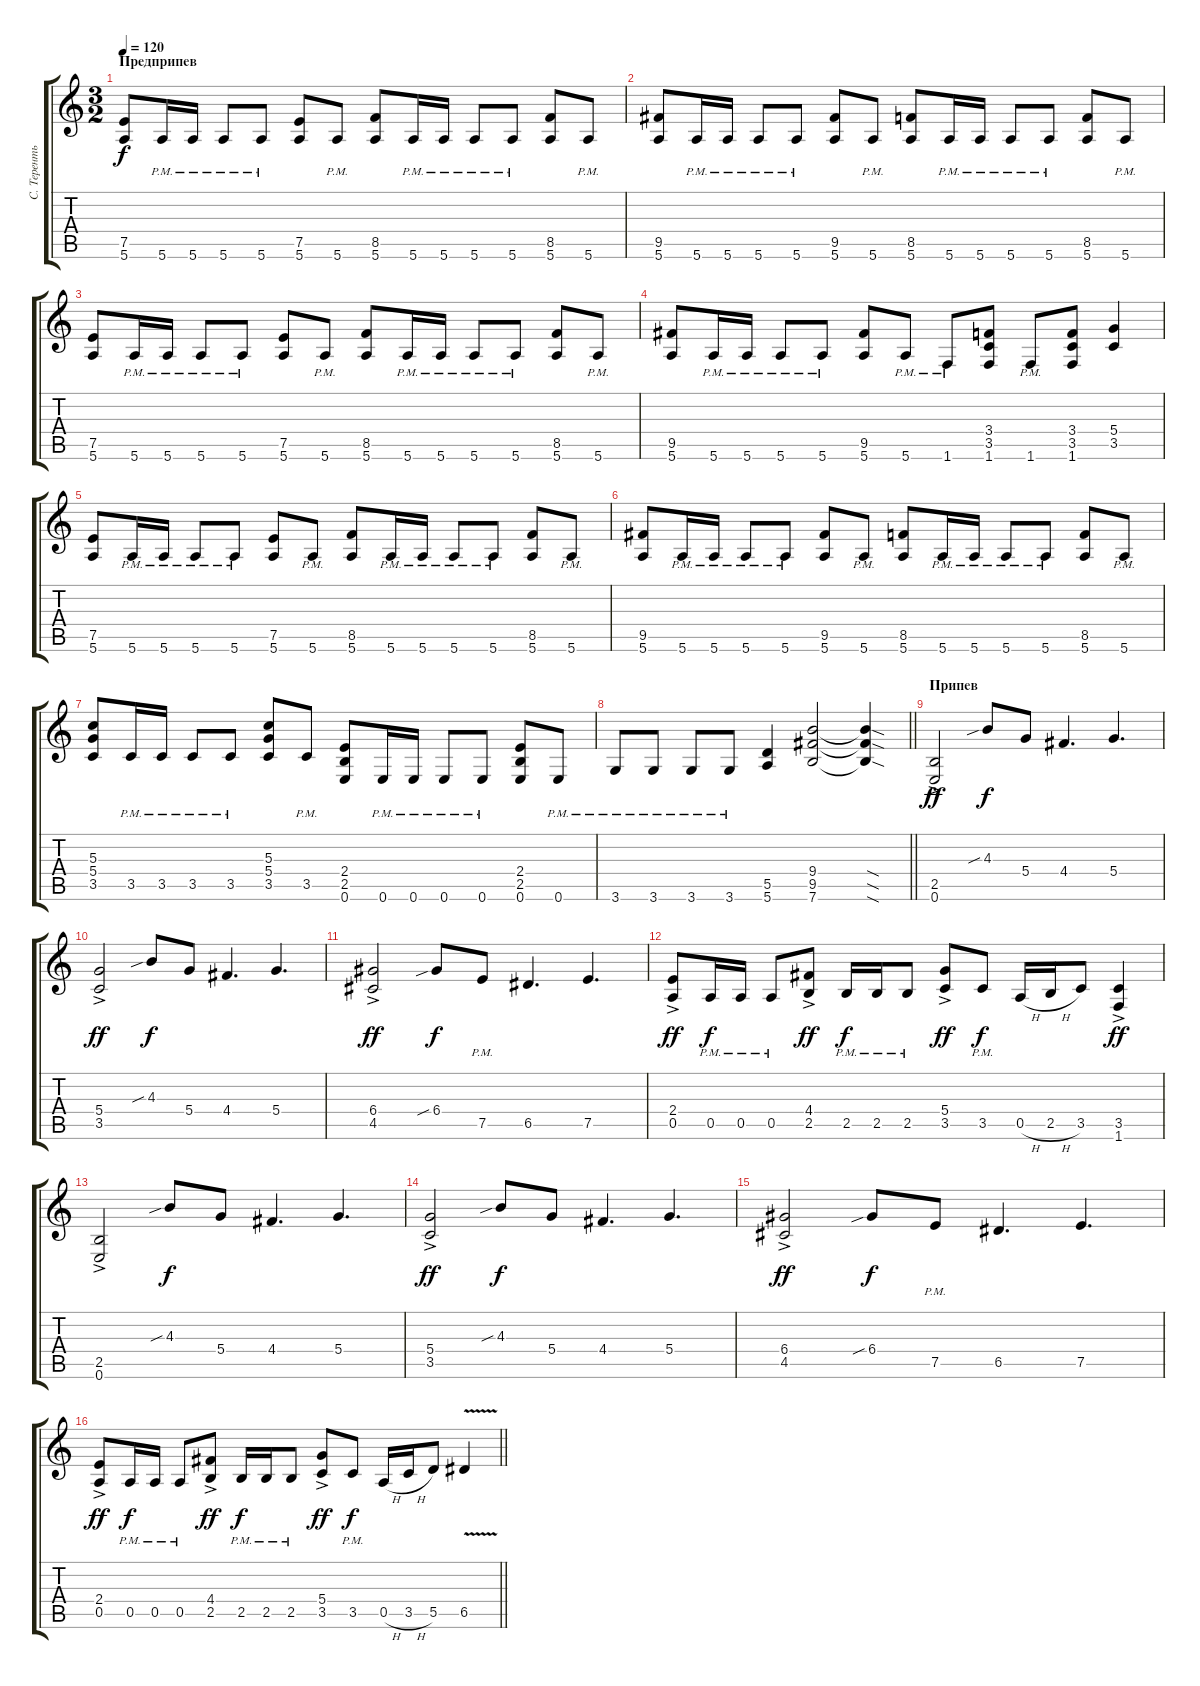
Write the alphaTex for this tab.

\track ("С. Терентьев" "С. Теренть") {instrument distortionguitar}
\staff {score tabs}
\tuning (E4 B3 G3 D3 A2 E2) {hide}
\ts (3 2)
\section ("" "Предприпев")
\tempo 120
\clef g2
\ks c
(7.5 5.6).8{dy f} 5.6{pm}.16 5.6{pm}.16 5.6{pm}.8 5.6{pm}.8 (7.5 5.6).8 5.6{pm}.8 (8.5 5.6).8 5.6{pm}.16 5.6{pm}.16 5.6{pm}.8 5.6{pm}.8 (8.5 5.6).8 5.6{pm}.8 |
(9.5 5.6).8 5.6{pm}.16 5.6{pm}.16 5.6{pm}.8 5.6{pm}.8 (9.5 5.6).8 5.6{pm}.8 (8.5 5.6).8 5.6{pm}.16 5.6{pm}.16 5.6{pm}.8 5.6{pm}.8 (8.5 5.6).8 5.6{pm}.8 |
(7.5 5.6).8 5.6{pm}.16 5.6{pm}.16 5.6{pm}.8 5.6{pm}.8 (7.5 5.6).8 5.6{pm}.8 (8.5 5.6).8 5.6{pm}.16 5.6{pm}.16 5.6{pm}.8 5.6{pm}.8 (8.5 5.6).8 5.6{pm}.8 |
(9.5 5.6).8 5.6{pm}.16 5.6{pm}.16 5.6{pm}.8 5.6{pm}.8 (9.5 5.6).8 5.6{pm}.8 1.6{pm}.8 (3.4 3.5 1.6).8 1.6{pm}.8 (3.4 3.5 1.6).8 (5.4 3.5).4 |
(7.5 5.6).8 5.6{pm}.16 5.6{pm}.16 5.6{pm}.8 5.6{pm}.8 (7.5 5.6).8 5.6{pm}.8 (8.5 5.6).8 5.6{pm}.16 5.6{pm}.16 5.6{pm}.8 5.6{pm}.8 (8.5 5.6).8 5.6{pm}.8 |
(9.5 5.6).8 5.6{pm}.16 5.6{pm}.16 5.6{pm}.8 5.6{pm}.8 (9.5 5.6).8 5.6{pm}.8 (8.5 5.6).8 5.6{pm}.16 5.6{pm}.16 5.6{pm}.8 5.6{pm}.8 (8.5 5.6).8 5.6{pm}.8 |
(5.3 5.4 3.5).8 3.5{pm}.16 3.5{pm}.16 3.5{pm}.8 3.5{pm}.8 (5.3 5.4 3.5).8 3.5{pm}.8 (2.4 2.5 0.6).8 0.6{pm}.16 0.6{pm}.16 0.6{pm}.8 0.6{pm}.8 (2.4 2.5 0.6).8 0.6{pm}.8 |
\barLineRight lightlight
3.6{pm}.8 3.6{pm}.8 3.6{pm}.8 3.6{pm}.8 (5.5 5.6).4 (9.4 9.5 7.6).2 (9.4{sod t} 9.5{sod t} 7.6{sod t}).4 |
\section ("" "Припев")
(2.5{ac} 0.6{ac}).2{dy ff} 4.3{sib}.8{dy f} 5.4.8 4.4.4{d} 5.4.4{d} |
(5.4{ac} 3.5{ac}).2{dy ff} 4.3{sib}.8{dy f} 5.4.8 4.4.4{d} 5.4.4{d} |
(6.4{ac} 4.5{ac}).2{dy ff} 6.4{sib}.8{dy f} 7.5{pm}.8 6.5.4{d} 7.5.4{d} |
(2.4{ac} 0.5{ac}).8{dy ff} 0.5{pm}.16{dy f} 0.5{pm}.16 0.5{pm}.8 (4.4{ac} 2.5{ac}).8{dy ff} 2.5{pm}.16{dy f} 2.5{pm}.16 2.5{pm}.8 (5.4{ac} 3.5{ac}).8{dy ff} 3.5{pm}.8{dy f} 0.5{h}.16 2.5{h}.16 3.5.8 (3.5{ac} 1.6{ac}).4{dy ff} |
(2.5{ac} 0.6{ac}).2 4.3{sib}.8{dy f} 5.4.8 4.4.4{d} 5.4.4{d} |
(5.4{ac} 3.5{ac}).2{dy ff} 4.3{sib}.8{dy f} 5.4.8 4.4.4{d} 5.4.4{d} |
(6.4{ac} 4.5{ac}).2{dy ff} 6.4{sib}.8{dy f} 7.5{pm}.8 6.5.4{d} 7.5.4{d} |
\barLineRight lightlight
(2.4{ac} 0.5{ac}).8{dy ff} 0.5{pm}.16{dy f} 0.5{pm}.16 0.5{pm}.8 (4.4{ac} 2.5{ac}).8{dy ff} 2.5{pm}.16{dy f} 2.5{pm}.16 2.5{pm}.8 (5.4{ac} 3.5{ac}).8{dy ff} 3.5{pm}.8{dy f} 0.5{h}.16 3.5{h}.16 5.5.8 6.5{v}.4
